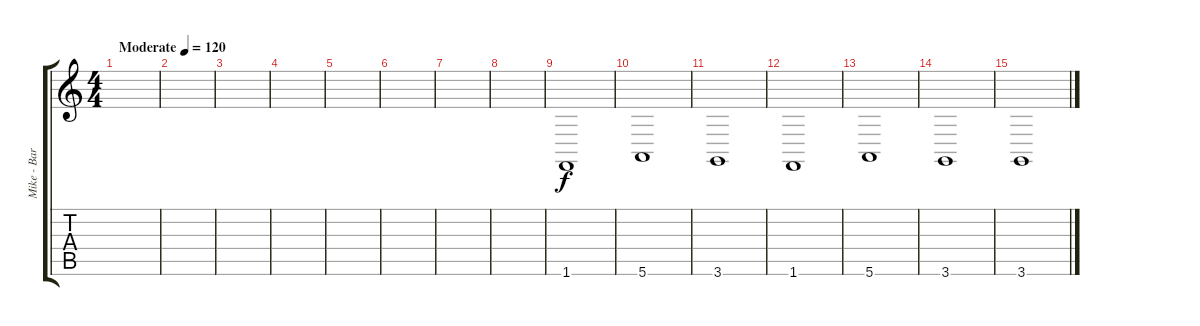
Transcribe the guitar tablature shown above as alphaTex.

\track ("Mike - Bari Sax" "Mike - Bar") {instrument baritonesax}
\staff {score tabs}
\tuning (E4 B3 G3 D3 A2 E2) {hide}
\ts (4 4)
\tempo (120 "Moderate")
\clef g2
\ks c
|
|
|
|
|
|
|
|
1.6.1 |
5.6.1 |
3.6.1 |
1.6.1 |
5.6.1 |
3.6.1 |
3.6.1
